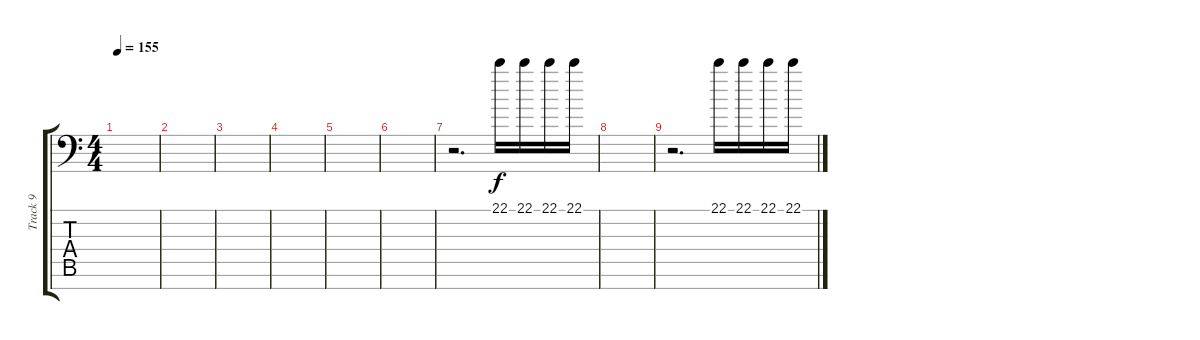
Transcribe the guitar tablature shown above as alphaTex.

\track ("Track 9" "Track 9") {instrument gunshot}
\staff {score tabs}
\tuning (D4 A3 F3 C3 G2 D2 G1) {hide}
\ts (4 4)
\tempo 155
\clef f4
\ks c
|
|
|
|
|
|
r.2{d} 22.1.16 22.1.16 22.1.16 22.1.16 |
|
r.2{d} 22.1.16 22.1.16 22.1.16 22.1.16
